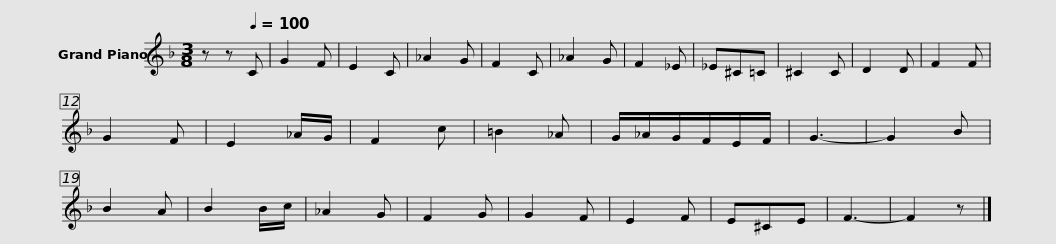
X:1
L:1/8
M:3/8
I:linebreak $
K:F
V:1 treble
V:1
 z z[Q:1/4=100] C | G2 F | E2 C | _A2 G | F2 C | %5
 _A2 G | F2 _E | _E^C=C | ^C2 C | D2 D | %10
 F2 F | G2 F | E2 _A/G/ |$ F2 c | =B2 _A | %15
 G/_A/G/F/E/F/ | G3- | G2 B | B2 A | B2 B/c/ | %20
 _A2 G | F2 G | G2 F | E2 F | E^CE | %25
 F3- | F2 z |] %27
